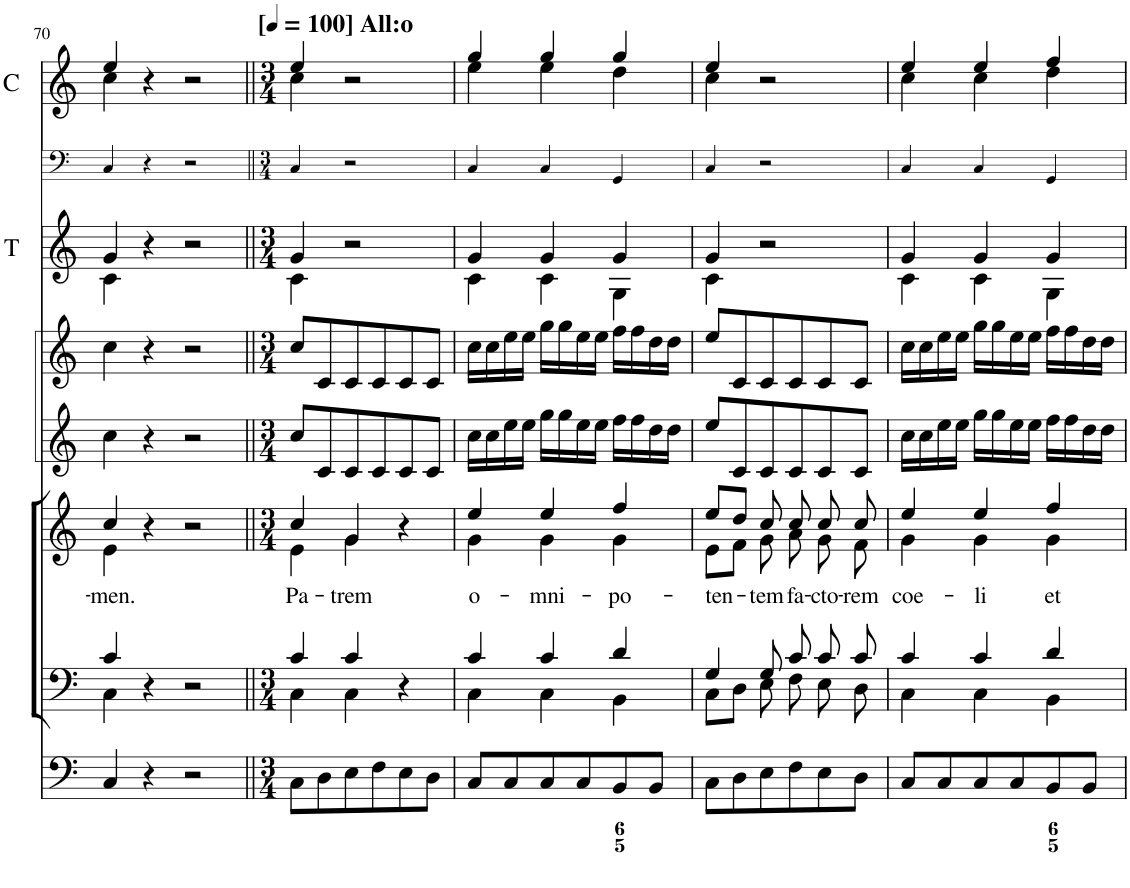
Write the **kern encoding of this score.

**kern	**kern	**kern	**text	**kern	**kern	**kern	**kern	**kern
*part8	*part7	*part6	*part6	*part5	*part4	*part3	*part2	*part1
*staff8	*staff7	*staff6	*staff6	*staff5	*staff4	*staff3	*staff2	*staff1
*I"Organ	*I"Voice	*I"Voice	*	*I"Violin	*I"Violini	*I"Trombe	*I"Timpani	*I"Clarini in C
*	*	*	*	*I'Vln	*I'Vln	*I'T	*I'Timp	*I'C
!!LO:PB:g=z
*clefF4	*clefF4	*clefG2	*	*clefG2	*clefG2	*clefG2	*clefF4	*clefG2
*k[]	*k[]	*k[]	*	*k[]	*k[]	*k[]	*k[]	*k[]
*M4/4	*M4/4	*M4/4	*	*M4/4	*M4/4	*M4/4	*M4/4	*M4/4
*met(c)	*met(c)	*met(c)	*	*met(c)	*met(c)	*met(c)	*met(c)	*met(c)
=70	=70	=70	=70	=70	=70	=70	=70	=70
*	*^	*	*	*	*	*	*	*
!	!	!	!	!LO:LY:b	!	!	!	!	!
*	*	*	*^	*	*	*	*^	*	*^
4C/	4c/	4C\	4cc/	4e\	-men.	4cc\	4cc\	4g/	4c\	4C/	4ee/	4cc\
4r	4r	2.ryy	4r	2.ryy	.	4r	4r	4r	2.ryy	4r	4r	2.ryy
2r	2r	.	2r	.	.	2r	2r	2r	.	2r	2r	.
=71||	=71||	=71||	=71||	=71||	=71||	=71||	=71||	=71||	=71||	=71||	=71||	=71||
*M3/4	*M3/4	*	*M3/4	*	*	*M3/4	*M3/4	*M3/4	*	*M3/4	*M3/4	*
*	*	*	*	*	*	*	*	*	*	*	*MM100	*
!	!	!	!	!	!	!	!	!	!	!	!LO:TX:a:B:t=[	!
!	!	!	!	!	!	!	!	!	!	!	!LO:TX:a:B:t=] All&colon;o	!
!	!	!	!	!	!LO:LY:b	!	!	!	!	!	!	!
8C\L	4c/	4C\	4cc/	4e\	Pa-	8cc/L	8cc/L	4g/	4c\	4C/	4ee/	4cc\
8D\	.	.	.	.	.	8c/	8c/	.	.	.	.	.
!	!	!	!	!	!LO:LY:b	!	!	!	!	!	!	!
8E\	4c/	4C\	4g/	4g\	-trem	8c/	8c/	2r	2ryy	2r	2r	2ryy
8F\	.	.	.	.	.	8c/	8c/	.	.	.	.	.
8E\	4r	4ryy	4r	4ryy	.	8c/	8c/	.	.	.	.	.
8D\J	.	.	.	.	.	8c/J	8c/J	.	.	.	.	.
=72	=72	=72	=72	=72	=72	=72	=72	=72	=72	=72	=72	=72
!	!	!	!	!	!LO:LY:b	!	!	!	!	!	!	!
8C/L	4c/	4C\	4ee/	4g\	o-	16cc\LL	16cc\LL	4g/	4c\	4C/	4gg/	4ee\
.	.	.	.	.	.	16cc\	16cc\	.	.	.	.	.
8C/	.	.	.	.	.	16ee\	16ee\	.	.	.	.	.
.	.	.	.	.	.	16ee\JJ	16ee\JJ	.	.	.	.	.
!	!	!	!	!	!LO:LY:b	!	!	!	!	!	!	!
8C/	4c/	4C\	4ee/	4g\	-mni-	16gg\LL	16gg\LL	4g/	4c\	4C/	4gg/	4ee\
.	.	.	.	.	.	16gg\	16gg\	.	.	.	.	.
8C/	.	.	.	.	.	16ee\	16ee\	.	.	.	.	.
.	.	.	.	.	.	16ee\JJ	16ee\JJ	.	.	.	.	.
!	!	!	!	!	!LO:LY:b	!	!	!	!	!	!	!
8BB/	4d/	4BB\	4ff/	4g\	-po-	16ff\LL	16ff\LL	4g/	4G\	4GG/	4gg/	4dd\
.	.	.	.	.	.	16ff\	16ff\	.	.	.	.	.
8BB/J	.	.	.	.	.	16dd\	16dd\	.	.	.	.	.
.	.	.	.	.	.	16dd\JJ	16dd\JJ	.	.	.	.	.
=73	=73	=73	=73	=73	=73	=73	=73	=73	=73	=73	=73	=73
!	!	!	!	!	!LO:LY:b	!	!	!	!	!	!	!
8C\L	4G/	8C\L	8ee/L	8e\L	-ten-	8ee/L	8ee/L	4g/	4c\	4C/	4ee/	4cc\
8D\	.	8D\J	8dd/J	8f\J	.	8c/	8c/	.	.	.	.	.
!	!	!	!	!	!LO:LY:b	!	!	!	!	!	!	!
8E\	8G/	8E\	8cc/	8g\	-tem	8c/	8c/	2r	2ryy	2r	2r	2ryy
!	!	!	!	!	!LO:LY:b	!	!	!	!	!	!	!
8F\	8c/	8F\	8cc/	8a\	fa-	8c/	8c/	.	.	.	.	.
!	!	!	!	!	!LO:LY:b	!	!	!	!	!	!	!
8E\	8c/	8E\	8cc/	8g\	-cto-	8c/	8c/	.	.	.	.	.
!	!	!	!	!	!LO:LY:b	!	!	!	!	!	!	!
8D\J	8c/	8D\	8cc/	8f\	-rem	8c/J	8c/J	.	.	.	.	.
=74	=74	=74	=74	=74	=74	=74	=74	=74	=74	=74	=74	=74
!	!	!	!	!	!LO:LY:b	!	!	!	!	!	!	!
8C/L	4c/	4C\	4ee/	4g\	coe-	16cc\LL	16cc\LL	4g/	4c\	4C/	4ee/	4cc\
.	.	.	.	.	.	16cc\	16cc\	.	.	.	.	.
8C/	.	.	.	.	.	16ee\	16ee\	.	.	.	.	.
.	.	.	.	.	.	16ee\JJ	16ee\JJ	.	.	.	.	.
!	!	!	!	!	!LO:LY:b	!	!	!	!	!	!	!
8C/	4c/	4C\	4ee/	4g\	-li	16gg\LL	16gg\LL	4g/	4c\	4C/	4ee/	4cc\
.	.	.	.	.	.	16gg\	16gg\	.	.	.	.	.
8C/	.	.	.	.	.	16ee\	16ee\	.	.	.	.	.
.	.	.	.	.	.	16ee\JJ	16ee\JJ	.	.	.	.	.
!	!	!	!	!	!LO:LY:b	!	!	!	!	!	!	!
8BB/	4d/	4BB\	4ff/	4g\	et	16ff\LL	16ff\LL	4g/	4G\	4GG/	4ff/	4dd\
.	.	.	.	.	.	16ff\	16ff\	.	.	.	.	.
8BB/J	.	.	.	.	.	16dd\	16dd\	.	.	.	.	.
.	.	.	.	.	.	16dd\JJ	16dd\JJ	.	.	.	.	.
*	*v	*v	*	*	*	*	*	*v	*v	*	*v	*v
*	*	*v	*v	*	*	*	*	*	*
=	=	=	=	=	=	=	=	=
*-	*-	*-	*-	*-	*-	*-	*-	*-
